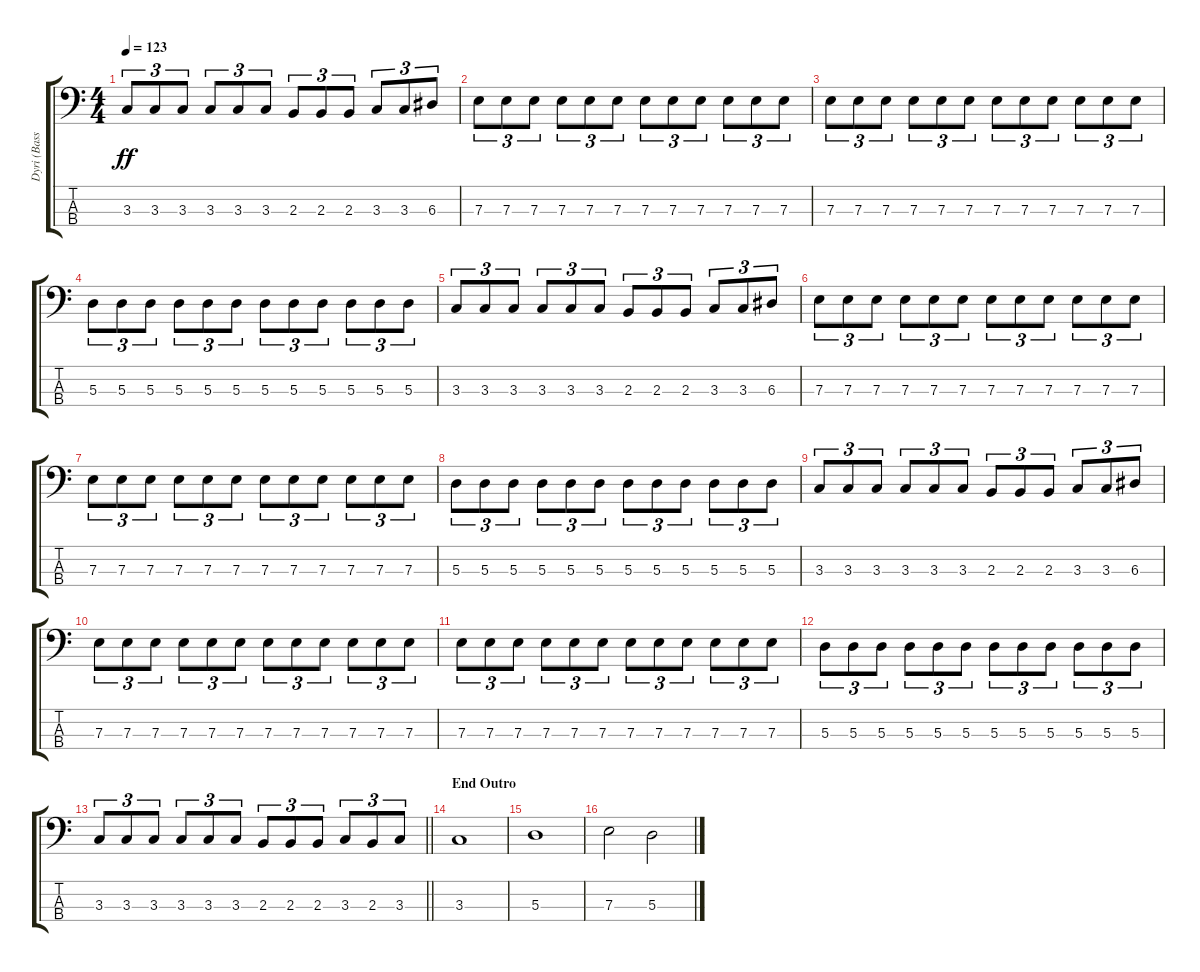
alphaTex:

\track ("Dyri (Bass)" "Dyri (Bass") {instrument electricbassfinger}
\staff {score tabs}
\tuning (G2 D2 A1 E1) {hide}
\ts (4 4)
\tempo 123
\clef f4
\ks c
3.3.8{tu (3 2) dy ff} 3.3.8{tu (3 2)} 3.3.8{tu (3 2)} 3.3.8{tu (3 2)} 3.3.8{tu (3 2)} 3.3.8{tu (3 2)} 2.3.8{tu (3 2)} 2.3.8{tu (3 2)} 2.3.8{tu (3 2)} 3.3.8{tu (3 2)} 3.3.8{tu (3 2)} 6.3.8{tu (3 2)} |
7.3.8{tu (3 2)} 7.3.8{tu (3 2)} 7.3.8{tu (3 2)} 7.3.8{tu (3 2)} 7.3.8{tu (3 2)} 7.3.8{tu (3 2)} 7.3.8{tu (3 2)} 7.3.8{tu (3 2)} 7.3.8{tu (3 2)} 7.3.8{tu (3 2)} 7.3.8{tu (3 2)} 7.3.8{tu (3 2)} |
7.3.8{tu (3 2)} 7.3.8{tu (3 2)} 7.3.8{tu (3 2)} 7.3.8{tu (3 2)} 7.3.8{tu (3 2)} 7.3.8{tu (3 2)} 7.3.8{tu (3 2)} 7.3.8{tu (3 2)} 7.3.8{tu (3 2)} 7.3.8{tu (3 2)} 7.3.8{tu (3 2)} 7.3.8{tu (3 2)} |
5.3.8{tu (3 2)} 5.3.8{tu (3 2)} 5.3.8{tu (3 2)} 5.3.8{tu (3 2)} 5.3.8{tu (3 2)} 5.3.8{tu (3 2)} 5.3.8{tu (3 2)} 5.3.8{tu (3 2)} 5.3.8{tu (3 2)} 5.3.8{tu (3 2)} 5.3.8{tu (3 2)} 5.3.8{tu (3 2)} |
3.3.8{tu (3 2)} 3.3.8{tu (3 2)} 3.3.8{tu (3 2)} 3.3.8{tu (3 2)} 3.3.8{tu (3 2)} 3.3.8{tu (3 2)} 2.3.8{tu (3 2)} 2.3.8{tu (3 2)} 2.3.8{tu (3 2)} 3.3.8{tu (3 2)} 3.3.8{tu (3 2)} 6.3.8{tu (3 2)} |
7.3.8{tu (3 2)} 7.3.8{tu (3 2)} 7.3.8{tu (3 2)} 7.3.8{tu (3 2)} 7.3.8{tu (3 2)} 7.3.8{tu (3 2)} 7.3.8{tu (3 2)} 7.3.8{tu (3 2)} 7.3.8{tu (3 2)} 7.3.8{tu (3 2)} 7.3.8{tu (3 2)} 7.3.8{tu (3 2)} |
7.3.8{tu (3 2)} 7.3.8{tu (3 2)} 7.3.8{tu (3 2)} 7.3.8{tu (3 2)} 7.3.8{tu (3 2)} 7.3.8{tu (3 2)} 7.3.8{tu (3 2)} 7.3.8{tu (3 2)} 7.3.8{tu (3 2)} 7.3.8{tu (3 2)} 7.3.8{tu (3 2)} 7.3.8{tu (3 2)} |
5.3.8{tu (3 2)} 5.3.8{tu (3 2)} 5.3.8{tu (3 2)} 5.3.8{tu (3 2)} 5.3.8{tu (3 2)} 5.3.8{tu (3 2)} 5.3.8{tu (3 2)} 5.3.8{tu (3 2)} 5.3.8{tu (3 2)} 5.3.8{tu (3 2)} 5.3.8{tu (3 2)} 5.3.8{tu (3 2)} |
3.3.8{tu (3 2)} 3.3.8{tu (3 2)} 3.3.8{tu (3 2)} 3.3.8{tu (3 2)} 3.3.8{tu (3 2)} 3.3.8{tu (3 2)} 2.3.8{tu (3 2)} 2.3.8{tu (3 2)} 2.3.8{tu (3 2)} 3.3.8{tu (3 2)} 3.3.8{tu (3 2)} 6.3.8{tu (3 2)} |
7.3.8{tu (3 2)} 7.3.8{tu (3 2)} 7.3.8{tu (3 2)} 7.3.8{tu (3 2)} 7.3.8{tu (3 2)} 7.3.8{tu (3 2)} 7.3.8{tu (3 2)} 7.3.8{tu (3 2)} 7.3.8{tu (3 2)} 7.3.8{tu (3 2)} 7.3.8{tu (3 2)} 7.3.8{tu (3 2)} |
7.3.8{tu (3 2)} 7.3.8{tu (3 2)} 7.3.8{tu (3 2)} 7.3.8{tu (3 2)} 7.3.8{tu (3 2)} 7.3.8{tu (3 2)} 7.3.8{tu (3 2)} 7.3.8{tu (3 2)} 7.3.8{tu (3 2)} 7.3.8{tu (3 2)} 7.3.8{tu (3 2)} 7.3.8{tu (3 2)} |
5.3.8{tu (3 2)} 5.3.8{tu (3 2)} 5.3.8{tu (3 2)} 5.3.8{tu (3 2)} 5.3.8{tu (3 2)} 5.3.8{tu (3 2)} 5.3.8{tu (3 2)} 5.3.8{tu (3 2)} 5.3.8{tu (3 2)} 5.3.8{tu (3 2)} 5.3.8{tu (3 2)} 5.3.8{tu (3 2)} |
\barLineRight lightlight
3.3.8{tu (3 2)} 3.3.8{tu (3 2)} 3.3.8{tu (3 2)} 3.3.8{tu (3 2)} 3.3.8{tu (3 2)} 3.3.8{tu (3 2)} 2.3.8{tu (3 2)} 2.3.8{tu (3 2)} 2.3.8{tu (3 2)} 3.3.8{tu (3 2)} 2.3.8{tu (3 2)} 3.3.8{tu (3 2)} |
\section ("" "End Outro")
3.3.1 |
5.3.1 |
7.3.2 5.3.2
